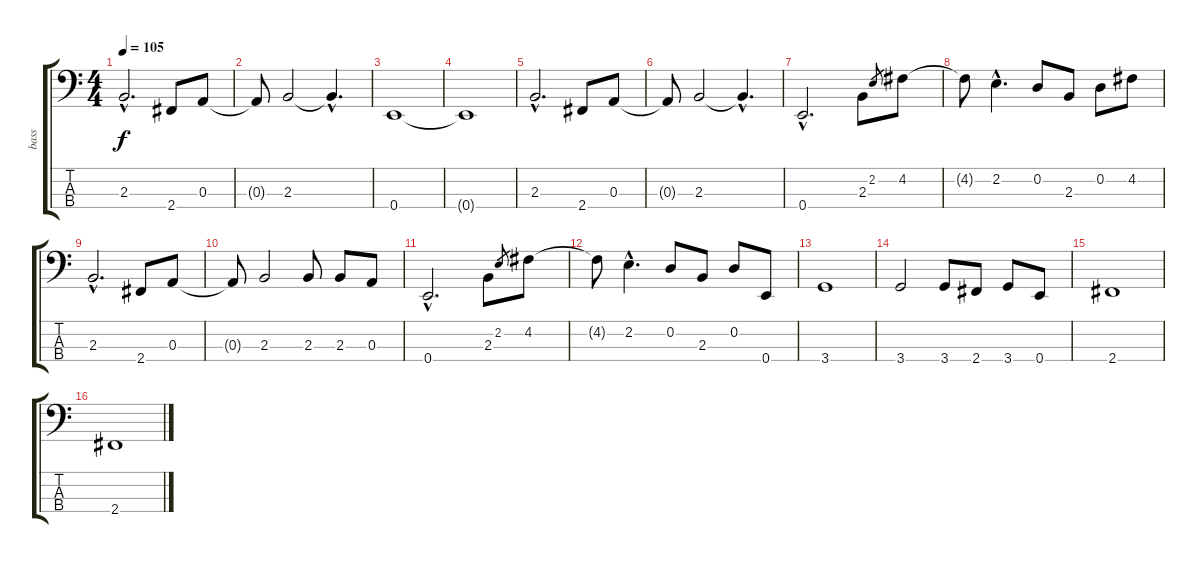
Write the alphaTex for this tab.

\track ("bass" "bass") {instrument electricbassfinger}
\staff {score tabs}
\tuning (G2 D2 A1 E1) {hide}
\ts (4 4)
\tempo 105
\clef f4
\ks c
2.3{hac}.2{d dy f} 2.4.8 0.3.8 |
0.3{t}.8 2.3.2 2.3{hac t}.4{d} |
0.4.1 |
0.4{t}.1 |
2.3{hac}.2{d} 2.4.8 0.3.8 |
0.3{t}.8 2.3.2 2.3{hac t}.4{d} |
0.4{hac}.2{d} 2.3.8 2.2.8{gr} 4.2.8 |
4.2{t}.8 2.2{hac}.4{d} 0.2.8 2.3.8 0.2.8 4.2.8 |
2.3{hac}.2{d} 2.4.8 0.3.8 |
0.3{t}.8 2.3.2 2.3.8 2.3.8 0.3.8 |
0.4{hac}.2{d} 2.3.8 2.2.8{gr} 4.2.8 |
4.2{t}.8 2.2{hac}.4{d} 0.2.8 2.3.8 0.2.8 0.4.8 |
3.4.1 |
3.4.2 3.4.8 2.4.8 3.4.8 0.4.8 |
2.4.1 |
2.4.1
